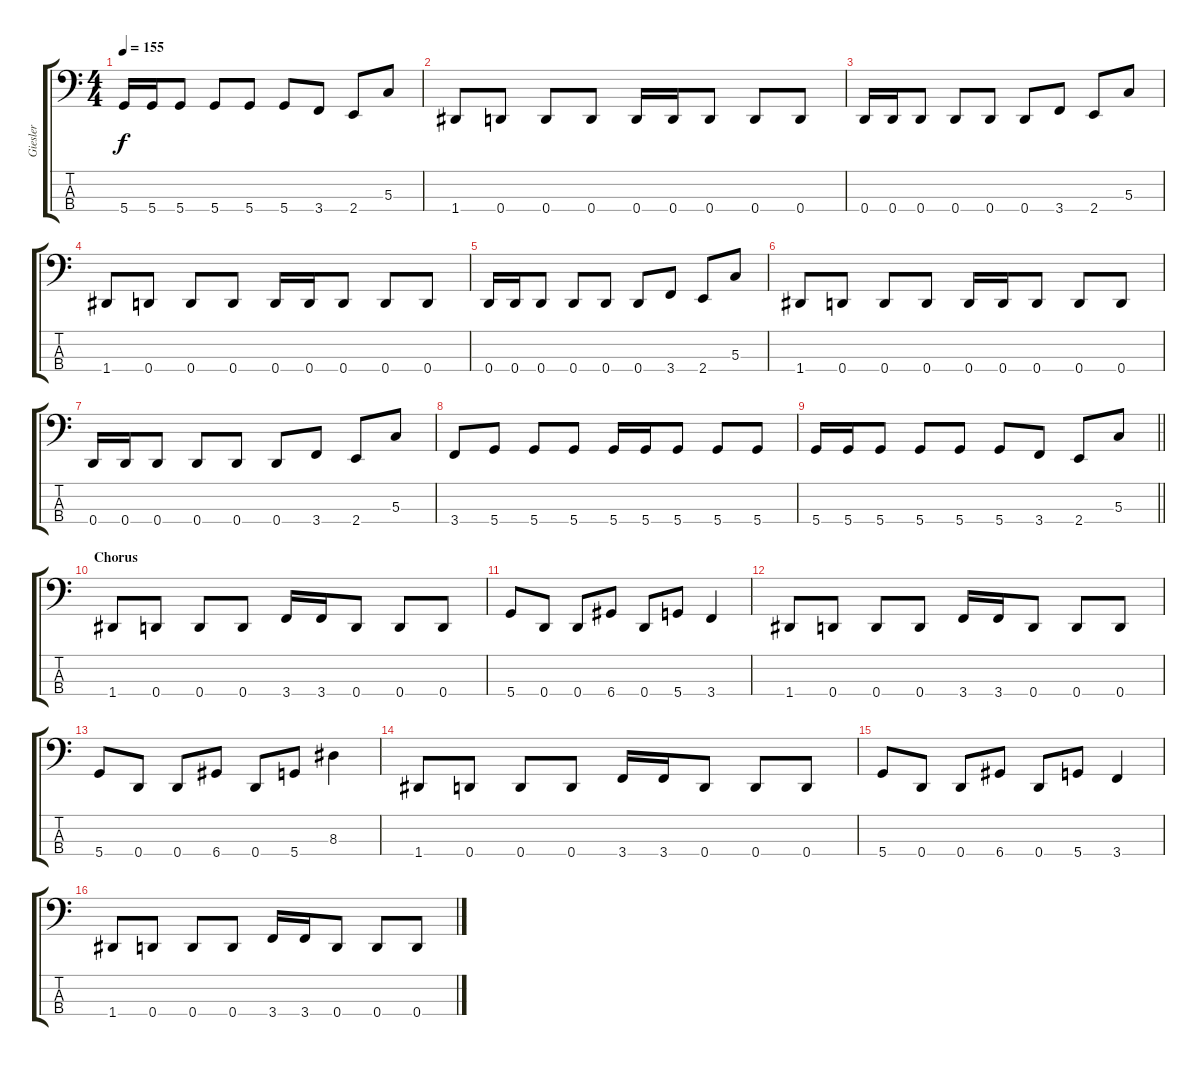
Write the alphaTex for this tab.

\track ("Giesler" "Giesler") {instrument electricbassfinger}
\staff {score tabs}
\tuning (F2 C2 G1 D1) {hide}
\ts (4 4)
\tempo 155
\clef f4
\ks c
5.4.16{dy f} 5.4.16 5.4.8 5.4.8 5.4.8 5.4.8 3.4.8 2.4.8 5.3.8 |
1.4.8 0.4.8 0.4.8 0.4.8 0.4.16 0.4.16 0.4.8 0.4.8 0.4.8 |
0.4.16 0.4.16 0.4.8 0.4.8 0.4.8 0.4.8 3.4.8 2.4.8 5.3.8 |
1.4.8 0.4.8 0.4.8 0.4.8 0.4.16 0.4.16 0.4.8 0.4.8 0.4.8 |
0.4.16 0.4.16 0.4.8 0.4.8 0.4.8 0.4.8 3.4.8 2.4.8 5.3.8 |
1.4.8 0.4.8 0.4.8 0.4.8 0.4.16 0.4.16 0.4.8 0.4.8 0.4.8 |
0.4.16 0.4.16 0.4.8 0.4.8 0.4.8 0.4.8 3.4.8 2.4.8 5.3.8 |
3.4.8 5.4.8 5.4.8 5.4.8 5.4.16 5.4.16 5.4.8 5.4.8 5.4.8 |
\barLineRight lightlight
5.4.16 5.4.16 5.4.8 5.4.8 5.4.8 5.4.8 3.4.8 2.4.8 5.3.8 |
\section ("" "Chorus")
1.4.8 0.4.8 0.4.8 0.4.8 3.4.16 3.4.16 0.4.8 0.4.8 0.4.8 |
5.4.8 0.4.8 0.4.8 6.4.8 0.4.8 5.4.8 3.4.4 |
1.4.8 0.4.8 0.4.8 0.4.8 3.4.16 3.4.16 0.4.8 0.4.8 0.4.8 |
5.4.8 0.4.8 0.4.8 6.4.8 0.4.8 5.4.8 8.3.4 |
1.4.8 0.4.8 0.4.8 0.4.8 3.4.16 3.4.16 0.4.8 0.4.8 0.4.8 |
5.4.8 0.4.8 0.4.8 6.4.8 0.4.8 5.4.8 3.4.4 |
1.4.8 0.4.8 0.4.8 0.4.8 3.4.16 3.4.16 0.4.8 0.4.8 0.4.8
